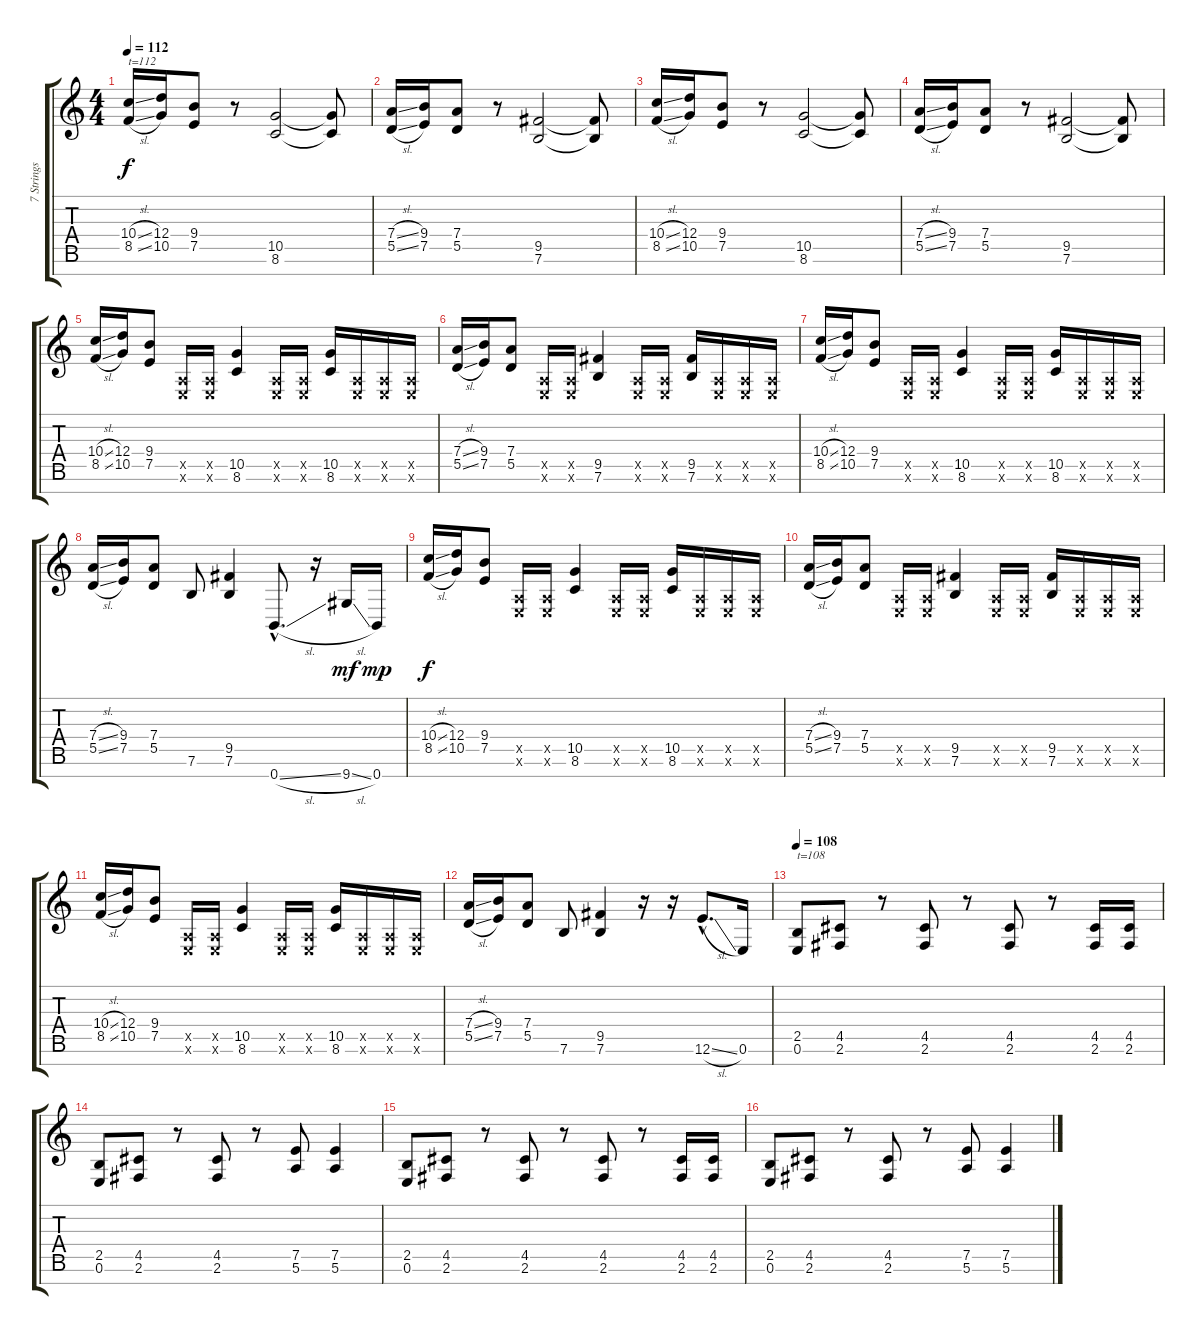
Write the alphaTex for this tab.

\track ("7 Strings Guitar" "7 Strings ") {instrument distortionguitar}
\staff {score tabs}
\tuning (E4 B3 G3 D3 A2 E2 B1) {hide}
\ts (4 4)
\tempo 112
\clef g2
\ks c
(10.4{sl} 8.5{sl}).16{txt "t=112" dy f instrument distortionguitar} (12.4 10.5).16 (9.4 7.5).8 r.8 (10.5 8.6).2 (10.5{t} 8.6{t}).8 |
(7.4{sl} 5.5{sl}).16 (9.4 7.5).16 (7.4 5.5).8 r.8 (9.5 7.6).2 (9.5{t} 7.6{t}).8 |
(10.4{sl} 8.5{sl}).16 (12.4 10.5).16 (9.4 7.5).8 r.8 (10.5 8.6).2 (10.5{t} 8.6{t}).8 |
(7.4{sl} 5.5{sl}).16 (9.4 7.5).16 (7.4 5.5).8 r.8 (9.5 7.6).2 (9.5{t} 7.6{t}).8 |
(10.4{sl} 8.5{sl}).16 (12.4 10.5).16 (9.4 7.5).8 (0.5{x} 0.6{x}).16 (0.5{x} 0.6{x}).16 (10.5 8.6).4 (0.5{x} 0.6{x}).16 (0.5{x} 0.6{x}).16 (10.5 8.6).16 (0.5{x} 0.6{x}).16 (0.5{x} 0.6{x}).16 (0.5{x} 0.6{x}).16 |
(7.4{sl} 5.5{sl}).16 (9.4 7.5).16 (7.4 5.5).8 (0.5{x} 0.6{x}).16 (0.5{x} 0.6{x}).16 (9.5 7.6).4 (0.5{x} 0.6{x}).16 (0.5{x} 0.6{x}).16 (9.5 7.6).16 (0.5{x} 0.6{x}).16 (0.5{x} 0.6{x}).16 (0.5{x} 0.6{x}).16 |
(10.4{sl} 8.5{sl}).16 (12.4 10.5).16 (9.4 7.5).8 (0.5{x} 0.6{x}).16 (0.5{x} 0.6{x}).16 (10.5 8.6).4 (0.5{x} 0.6{x}).16 (0.5{x} 0.6{x}).16 (10.5 8.6).16 (0.5{x} 0.6{x}).16 (0.5{x} 0.6{x}).16 (0.5{x} 0.6{x}).16 |
(7.4{sl} 5.5{sl}).16 (9.4 7.5).16 (7.4 5.5).8 7.6.8 (9.5 7.6).4 0.7{sl hac}.8{d} r.16 9.7{sl}.16{dy mf} 0.7.16{dy mp} |
(10.4{sl} 8.5{sl}).16{dy f} (12.4 10.5).16 (9.4 7.5).8 (0.5{x} 0.6{x}).16 (0.5{x} 0.6{x}).16 (10.5 8.6).4 (0.5{x} 0.6{x}).16 (0.5{x} 0.6{x}).16 (10.5 8.6).16 (0.5{x} 0.6{x}).16 (0.5{x} 0.6{x}).16 (0.5{x} 0.6{x}).16 |
(7.4{sl} 5.5{sl}).16 (9.4 7.5).16 (7.4 5.5).8 (0.5{x} 0.6{x}).16 (0.5{x} 0.6{x}).16 (9.5 7.6).4 (0.5{x} 0.6{x}).16 (0.5{x} 0.6{x}).16 (9.5 7.6).16 (0.5{x} 0.6{x}).16 (0.5{x} 0.6{x}).16 (0.5{x} 0.6{x}).16 |
(10.4{sl} 8.5{sl}).16 (12.4 10.5).16 (9.4 7.5).8 (0.5{x} 0.6{x}).16 (0.5{x} 0.6{x}).16 (10.5 8.6).4 (0.5{x} 0.6{x}).16 (0.5{x} 0.6{x}).16 (10.5 8.6).16 (0.5{x} 0.6{x}).16 (0.5{x} 0.6{x}).16 (0.5{x} 0.6{x}).16 |
(7.4{sl} 5.5{sl}).16 (9.4 7.5).16 (7.4 5.5).8 7.6.8 (9.5 7.6).4 r.16 r.16 12.6{sl hac}.8{d} 0.6.16 |
\tempo 108
(2.5 0.6).8{txt "t=108"} (4.5 2.6).8 r.8 (4.5 2.6).8 r.8 (4.5 2.6).8 r.8 (4.5 2.6).16 (4.5 2.6).16 |
(2.5 0.6).8 (4.5 2.6).8 r.8 (4.5 2.6).8 r.8 (7.5 5.6).8 (7.5 5.6).4 |
(2.5 0.6).8 (4.5 2.6).8 r.8 (4.5 2.6).8 r.8 (4.5 2.6).8 r.8 (4.5 2.6).16 (4.5 2.6).16 |
(2.5 0.6).8 (4.5 2.6).8 r.8 (4.5 2.6).8 r.8 (7.5 5.6).8 (7.5 5.6).4
